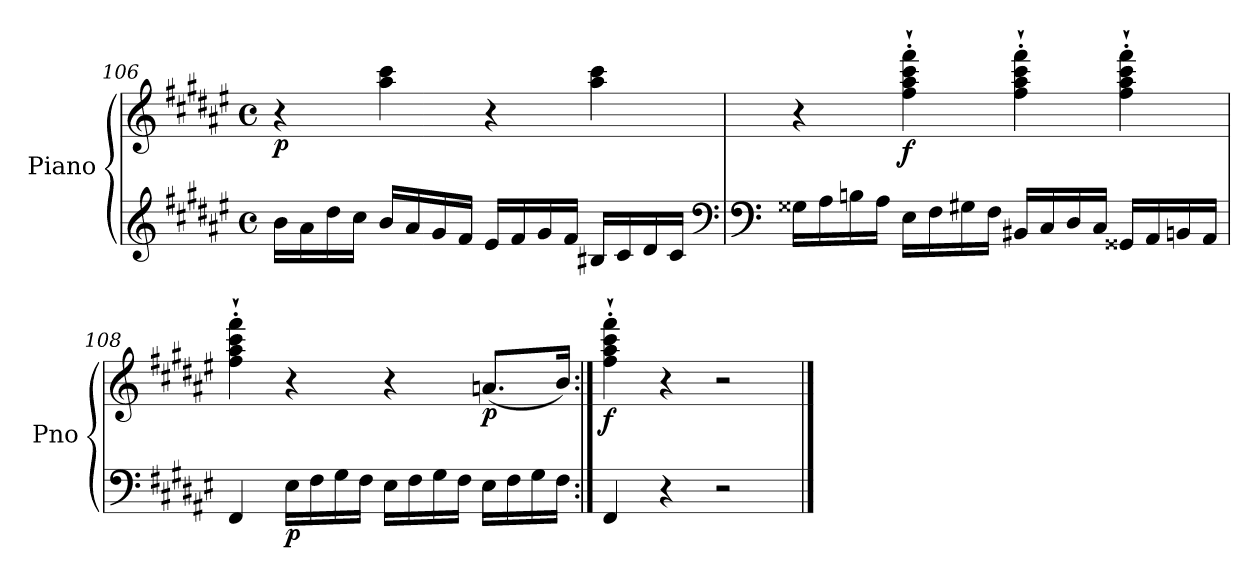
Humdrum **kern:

**kern	**kern	**dynam
*part1	*part1	*part1
*staff2	*staff1	*staff1/2
*I"Piano	*	*
*I'Pno	*	*
*clefG2	*clefG2	*
*k[f#c#g#d#a#e#]	*k[f#c#g#d#a#e#]	*
*F#:	*F#:	*
*M4/4	*M4/4	*
*met(c)	*met(c)	*
=106	=106	=106
!	!	!LO:DY:b
16b\LL	4r	p
16a#\	.	.
16dd#\	.	.
16cc#\JJ	.	.
16b/LL	4aa#\ 4ccc#\	.
16a#/	.	.
16g#/	.	.
16f#/JJ	.	.
16e#/LL	4r	.
16f#/	.	.
16g#/	.	.
16f#/JJ	.	.
16B#X/LL	4aa#\ 4ccc#\	.
16c#/	.	.
16d#/	.	.
16c#/JJ	.	.
*clefF4	*	*
!!LO:LB:g=z
=107	=107	=107
*clefF4	*	*
16G##X\LL	4r	.
16A#\	.	.
16Bn\	.	.
16A#\JJ	.	.
!	!	!LO:DY:b
16E#\LL	4ff#\`' 4aa#\`' 4ccc#\`' 4fff#\`'	f
16F#\	.	.
16G#X\	.	.
16F#\JJ	.	.
16BB#X/LL	4ff#\`' 4aa#\`' 4ccc#\`' 4fff#\`'	.
16C#/	.	.
16D#/	.	.
16C#/JJ	.	.
16GG##X/LL	4ff#\`' 4aa#\`' 4ccc#\`' 4fff#\`'	.
16AA#/	.	.
16BBn/	.	.
16AA#/JJ	.	.
=108	=108	=108
4FF#/	4ff#\`' 4aa#\`' 4ccc#\`' 4fff#\`'	.
!	!	!LO:DY:b=2
16E#\LL	4r	p
16F#\	.	.
16G#\	.	.
16F#\JJ	.	.
16E#\LL	4r	.
16F#\	.	.
16G#\	.	.
16F#\JJ	.	.
!	!	!LO:DY:b
16E#\LL	(8.an/L	p
16F#\	.	.
16G#\	.	.
16F#\JJ	16b/Jk)	.
!!LO:PB:g=z
=109:|!	=109:|!	=109:|!
!	!	!LO:DY:b
4FF#/	4ff#\`' 4aa#\`' 4ccc#\`' 4fff#\`'	f
4r	4r	.
2r	2r	.
==	==	==
*-	*-	*-
